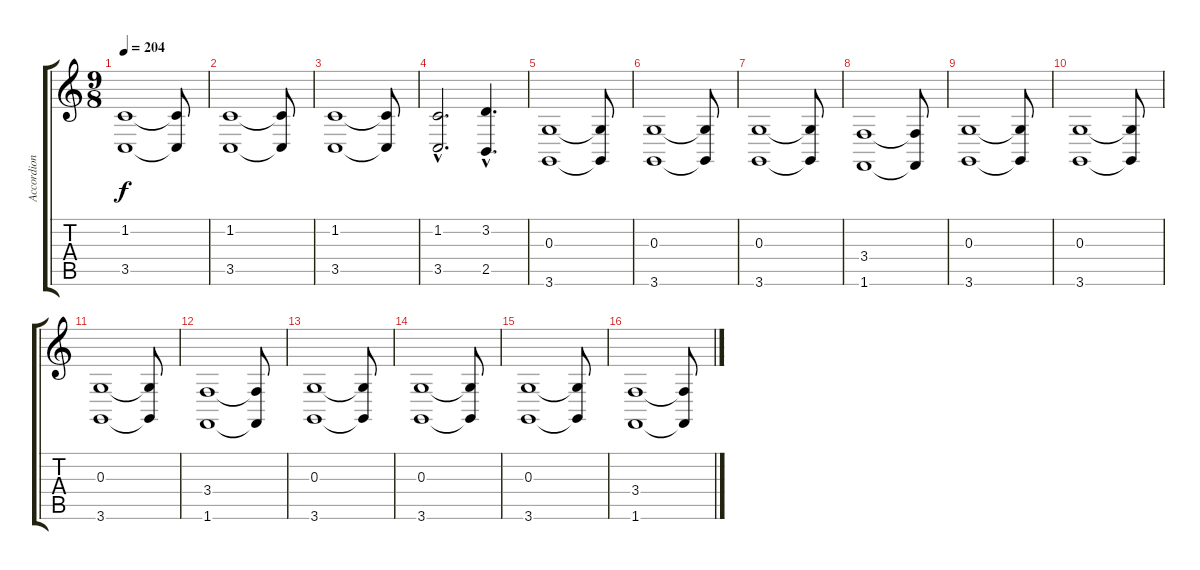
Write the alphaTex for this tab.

\track ("Accordion 2" "Accordion ") {instrument accordion}
\staff {score tabs}
\tuning (E4 B3 G3 D3 A2 E2) {hide}
\ts (9 8)
\tempo 204
\clef g2
\ks c
(1.2 3.5).1{dy f} (1.2{t} 3.5{t}).8 |
(1.2 3.5).1 (1.2{t} 3.5{t}).8 |
(1.2 3.5).1 (1.2{t} 3.5{t}).8 |
(1.2{hac} 3.5{hac}).2{d} (3.2{hac} 2.5{hac}).4{d} |
(0.3 3.6).1 (0.3{t} 3.6{t}).8 |
(0.3 3.6).1 (0.3{t} 3.6{t}).8 |
(0.3 3.6).1 (0.3{t} 3.6{t}).8 |
(3.4 1.6).1 (3.4{t} 1.6{t}).8 |
(0.3 3.6).1 (0.3{t} 3.6{t}).8 |
(0.3 3.6).1 (0.3{t} 3.6{t}).8 |
(0.3 3.6).1 (0.3{t} 3.6{t}).8 |
(3.4 1.6).1 (3.4{t} 1.6{t}).8 |
(0.3 3.6).1 (0.3{t} 3.6{t}).8 |
(0.3 3.6).1 (0.3{t} 3.6{t}).8 |
(0.3 3.6).1 (0.3{t} 3.6{t}).8 |
(3.4 1.6).1 (3.4{t} 1.6{t}).8
